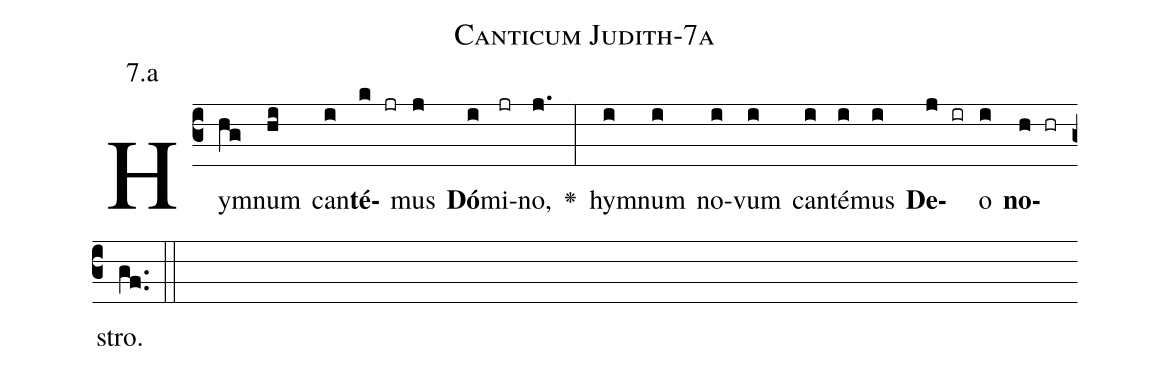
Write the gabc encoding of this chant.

name: Canticum Judith-7a;
annotation: 7.a;
%%
(c3)Hym(hg)num(hi) can(i)<b>té</b>(k jr)mus(j) <b>Dó</b>(i)mi(jr)no,(j.) <v>\greheightstar</v>(:) hym(i)num(i) no(i)vum(i) can(i)té(i)mus(i) <b>De</b>(j ir)o(i) <b>no</b>(h hr)stro.(gf..) (::)


%E(i) u(i) o(j) u(i) a(h) e.(gf..) (::)
